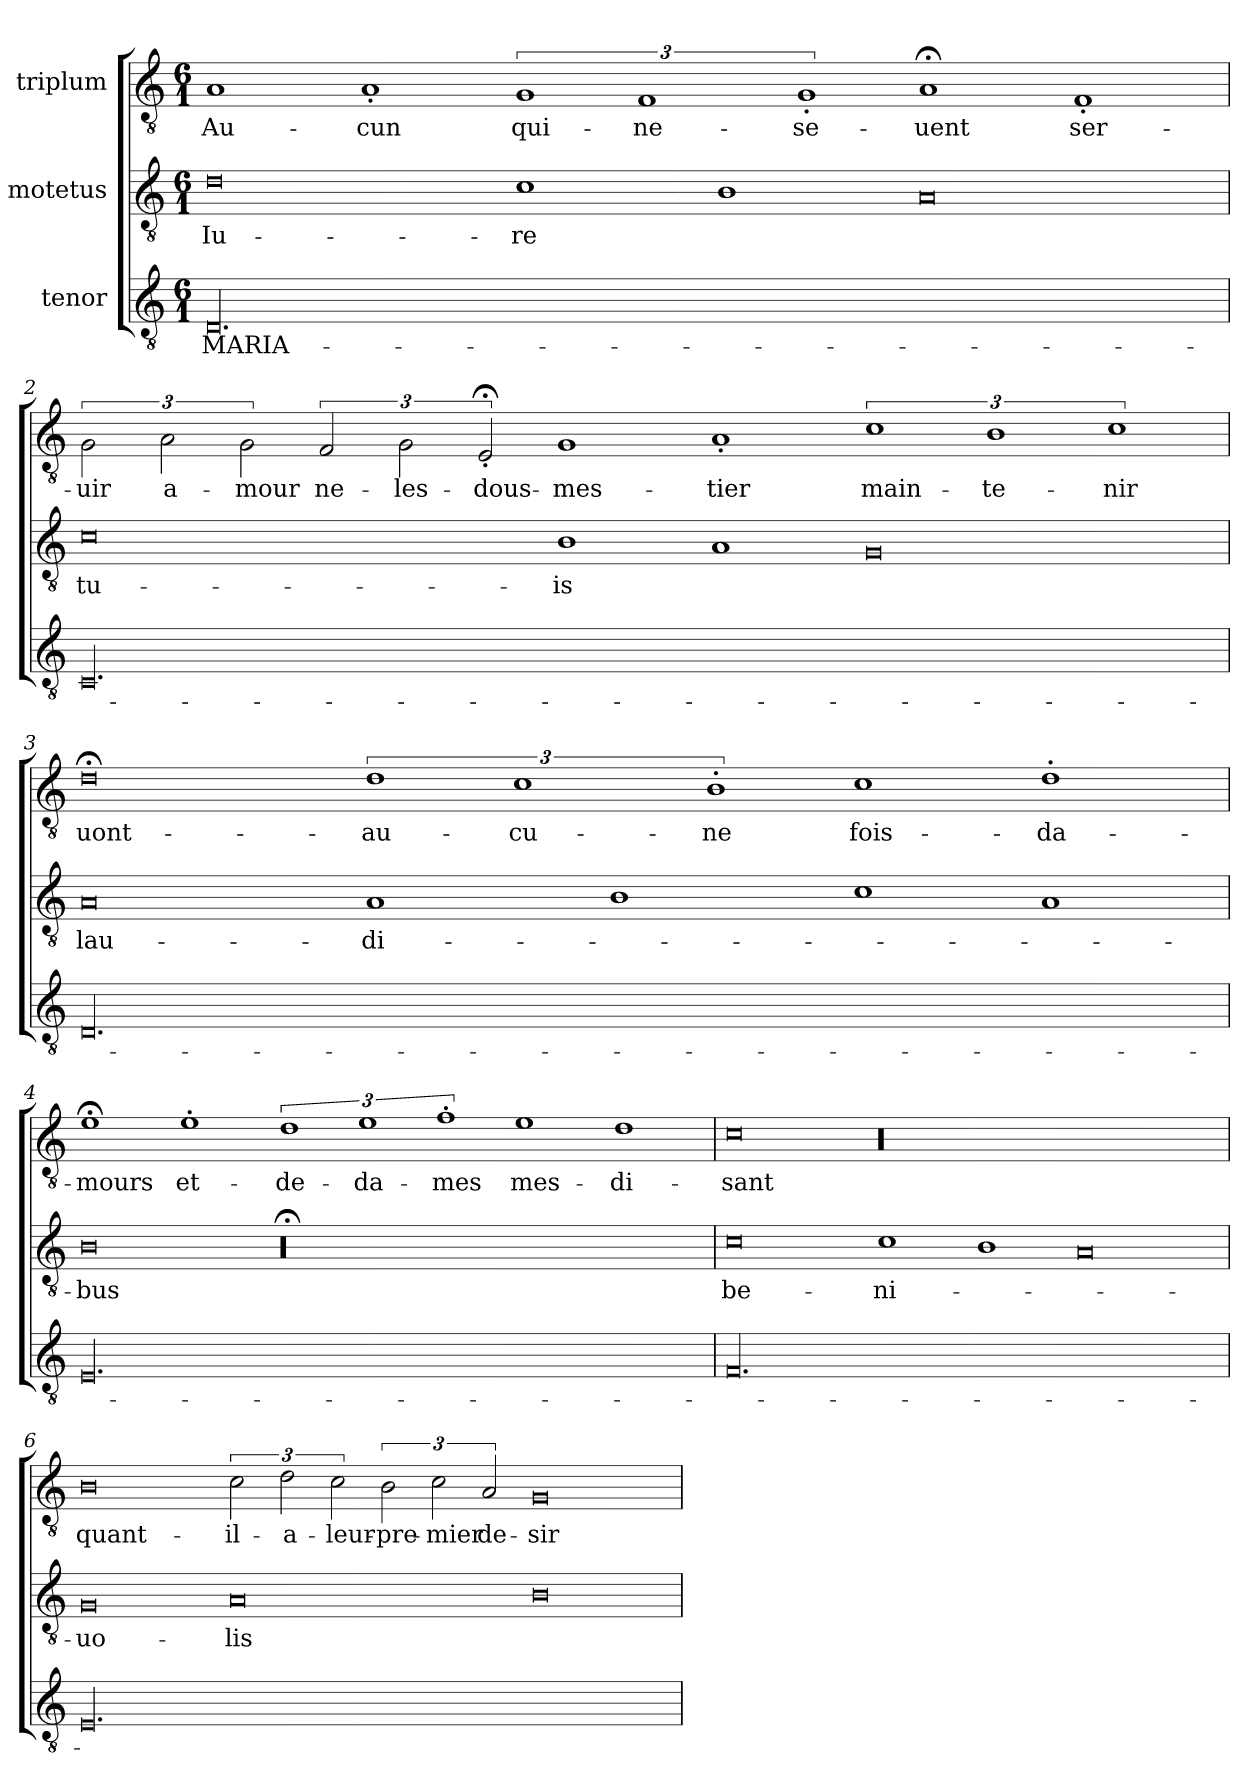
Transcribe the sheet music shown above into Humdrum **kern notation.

**kern	**text	**kern	**text	**kern	**text
*part3	*part3	*part2	*part2	*part1	*part1
*staff3	*staff3	*staff2	*staff2	*staff1	*staff1
*I"tenor	*	*I"motetus	*	*I"triplum	*
*clefGv2	*	*clefGv2	*	*clefGv2	*
*k[]	*	*k[]	*	*k[]	*
*C:	*	*C:	*	*C:	*
*M6/1	*	*M6/1	*	*M6/1	*
=1	=1	=1	=1	=1	=1
00.D/	MARIA-	0d\	Iu-	1A/	Au-
.	.	.	.	1A'/	-cun
.	.	1c\	-re	3%2G/	qui-
.	.	.	.	3%2F/	ne-
.	.	1B\	.	.	.
.	.	.	.	3%2G'/	se-
.	.	0A/	.	1A;</	-uent
.	.	.	.	1F'/	ser-
=2	=2	=2	=2	=2	=2
00.C/	.	0c\	tu-	3G\	-uir
.	.	.	.	3A\	a-
.	.	.	.	3G\	-mour
.	.	.	.	3F/	ne-
.	.	.	.	3G\	les-
.	.	.	.	3E;<'/	dous-
.	.	1B\	-is	1G/	mes-
.	.	1A/	.	1A'/	-tier
.	.	0G/	.	3%2c\	main-
.	.	.	.	3%2B\	-te-
.	.	.	.	3%2c\	-nir
=3	=3	=3	=3	=3	=3
00.D/	.	0A/	lau-	0d;<\	uont-
.	.	1A/	-di-	3%2d\	au-
.	.	.	.	3%2c\	-cu-
.	.	1B\	.	.	.
.	.	.	.	3%2B'\	-ne
.	.	1c\	.	1c\	fois-
.	.	1A/	.	1d'\	da-
=4	=4	=4	=4	=4	=4
00.E/	.	0B\	-bus	1e;<\	-mours
.	.	.	.	1e'\	et-
.	.	00r;<	.	3%2d\	de-
.	.	.	.	3%2e\	da-
.	.	.	.	3%2f'\	-mes
.	.	.	.	1e\	mes-
.	.	.	.	1d\	di-
=5	=5	=5	=5	=5	=5
00.F/	.	0c\	be-	0c\	-sant
.	.	1c\	-ni-	00r	.
.	.	1B\	.	.	.
.	.	0A/	.	.	.
=6	=6	=6	=6	=6	=6
00.E/	.	0G/	-uo-	0B\	quant-
.	.	0A/	-lis	3c\	il-
.	.	.	.	3d\	a-
.	.	.	.	3c\	leur-
.	.	.	.	3B\	pre-
.	.	.	.	3c\	-mier
.	.	.	.	3A/	de-
.	.	0B\	.	0G/	-sir
=	=	=	=	=	=
*-	*-	*-	*-	*-	*-
